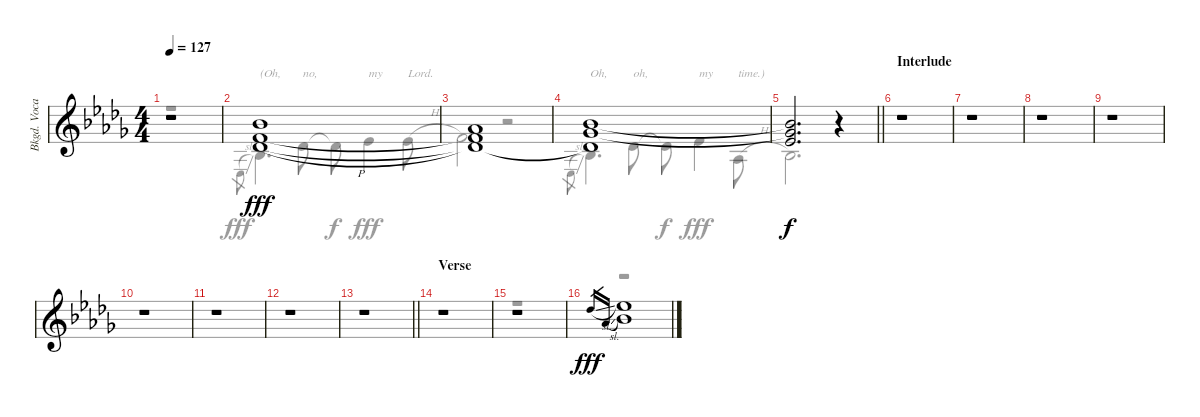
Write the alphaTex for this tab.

\track ("Bkgd. Vocal" "Bkgd. Voca") {instrument lead6voice}
\staff {score}
\tuning (E4 B3 G3 D3 A2 E2) {hide}
\voice
\ts (4 4)
\tempo 127
\clef g2
\ks bbminor
r.1{dy f} |
(6.1{h} 6.2{h} 6.3{h}).1{dy fff} |
(4.1{h} 6.2{t} 6.3{t}).1 |
(6.1 7.2 6.3{t}).1 |
\barLineRight lightlight
(6.1{t} 7.2{t} 8.3).2{d dy f} r.4 |
\section ("" "Interlude")
r.1 |
r.1 |
r.1 |
r.1 |
r.1 |
r.1 |
r.1 |
\barLineRight lightlight
r.1 |
\section ("" "Verse")
r.1 |
r.1 |
9.1{sl}.16{gr dy fff} 9.2{sl}.16{gr} (11.1{h} 11.2{h}).1
\voice
\clef g2
\ottava regular
\simile none
\ks bbminor
r.1{dy fff} |
1.4{sl}.8{gr} 8.4.4{d txt "(Oh,"} 11.4.8{txt "no,"} 11.4{t}.8{dy f} 13.4.4{txt "my" dy fff} 13.4{h}.8{txt "Lord."} |
15.4.2 r.2 |
1.4{sl}.8{gr} 8.4.4{d txt "Oh,"} 11.4.8{txt "oh,"} 11.4{t}.8{dy f} 13.4.4{txt "my" dy fff} 6.4{h}.8{txt "time.)"} |
\barLineRight lightlight
8.4.2{d} r.4 |
r.1 |
r.1 |
r.1 |
r.1 |
r.1 |
r.1 |
r.1 |
\barLineRight lightlight
r.1 |
r.1 |
r.1 |
r.1
